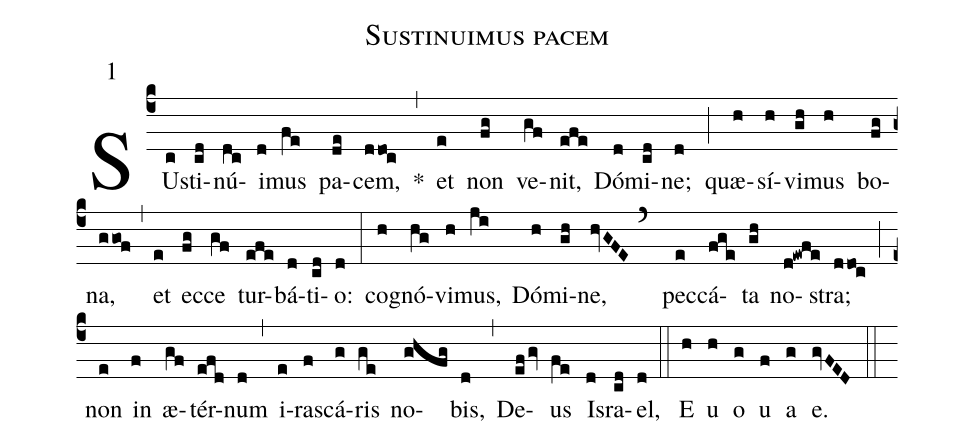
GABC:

name:Sustinuimus pacem;
mode:1;
%%
(c4)SU(c)sti(cd)nú(dc)i(d)mus(fe) pa(de)cem,(ddoc) *(,) et(e) non(fg) ve(gf)nit,(efe) Dó(d)mi(cd)ne;(d) (;) quæ(h)sí(h)vi(gh)mus(h) bo(fg)na,(ggof) (,) et(e) ec(fg)ce(gf) tur(efe)bá(d)ti(cd)o:(d) (:) co(h)gnó(hg)vi(h)mus,(ji) Dó(h)mi(gh)ne,(hvGFE`) pec(e)cá(fge)ta(gh) no(d!ewfe)stra;(ddoc) (;) non(e) in(f) æ(gf)tér(efd)num(d) (,) i(e)ra(f)scá(g)ris(ge) no(ghfg)bis,(d) (,) De(efgv)us(fe) Is(d)ra(cd)el,(d) (::) E(h) u(h) o(g) u(f) a(g) e.(gvFED) (::)
